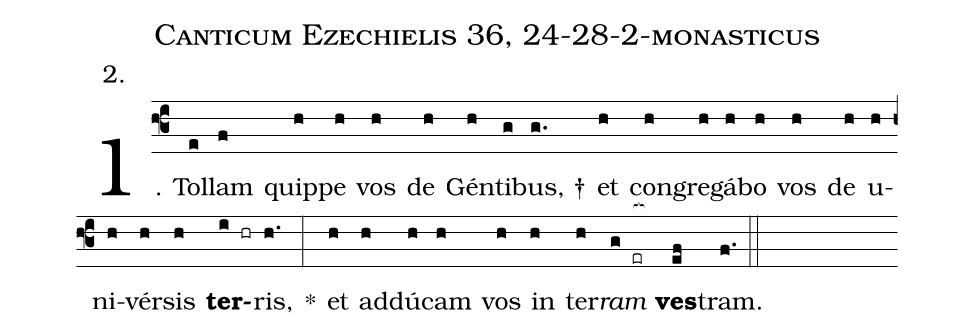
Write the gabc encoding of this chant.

name: Canticum Ezechielis 36, 24-28-2-monasticus;
annotation: 2.;
%%
(f3)1. Tol(e)lam(f) quip(h)pe(h) vos(h) de(h) Gén(h)ti(g)bus, †(g.) et(h) con(h)gre(h)gá(h)bo(h) vos(h) de(h) u(h)ni(h)vér(h)sis(h) <b>ter</b>(i hr)ris,(h.) *(:) et(h) ad(h)dú(h)cam(h) vos(h) in(h) ter(h)<i>ram</i>(g er[ocb:1{]) <b>ves</b>(ef[ocb:0}])tram.(f.) (::)
